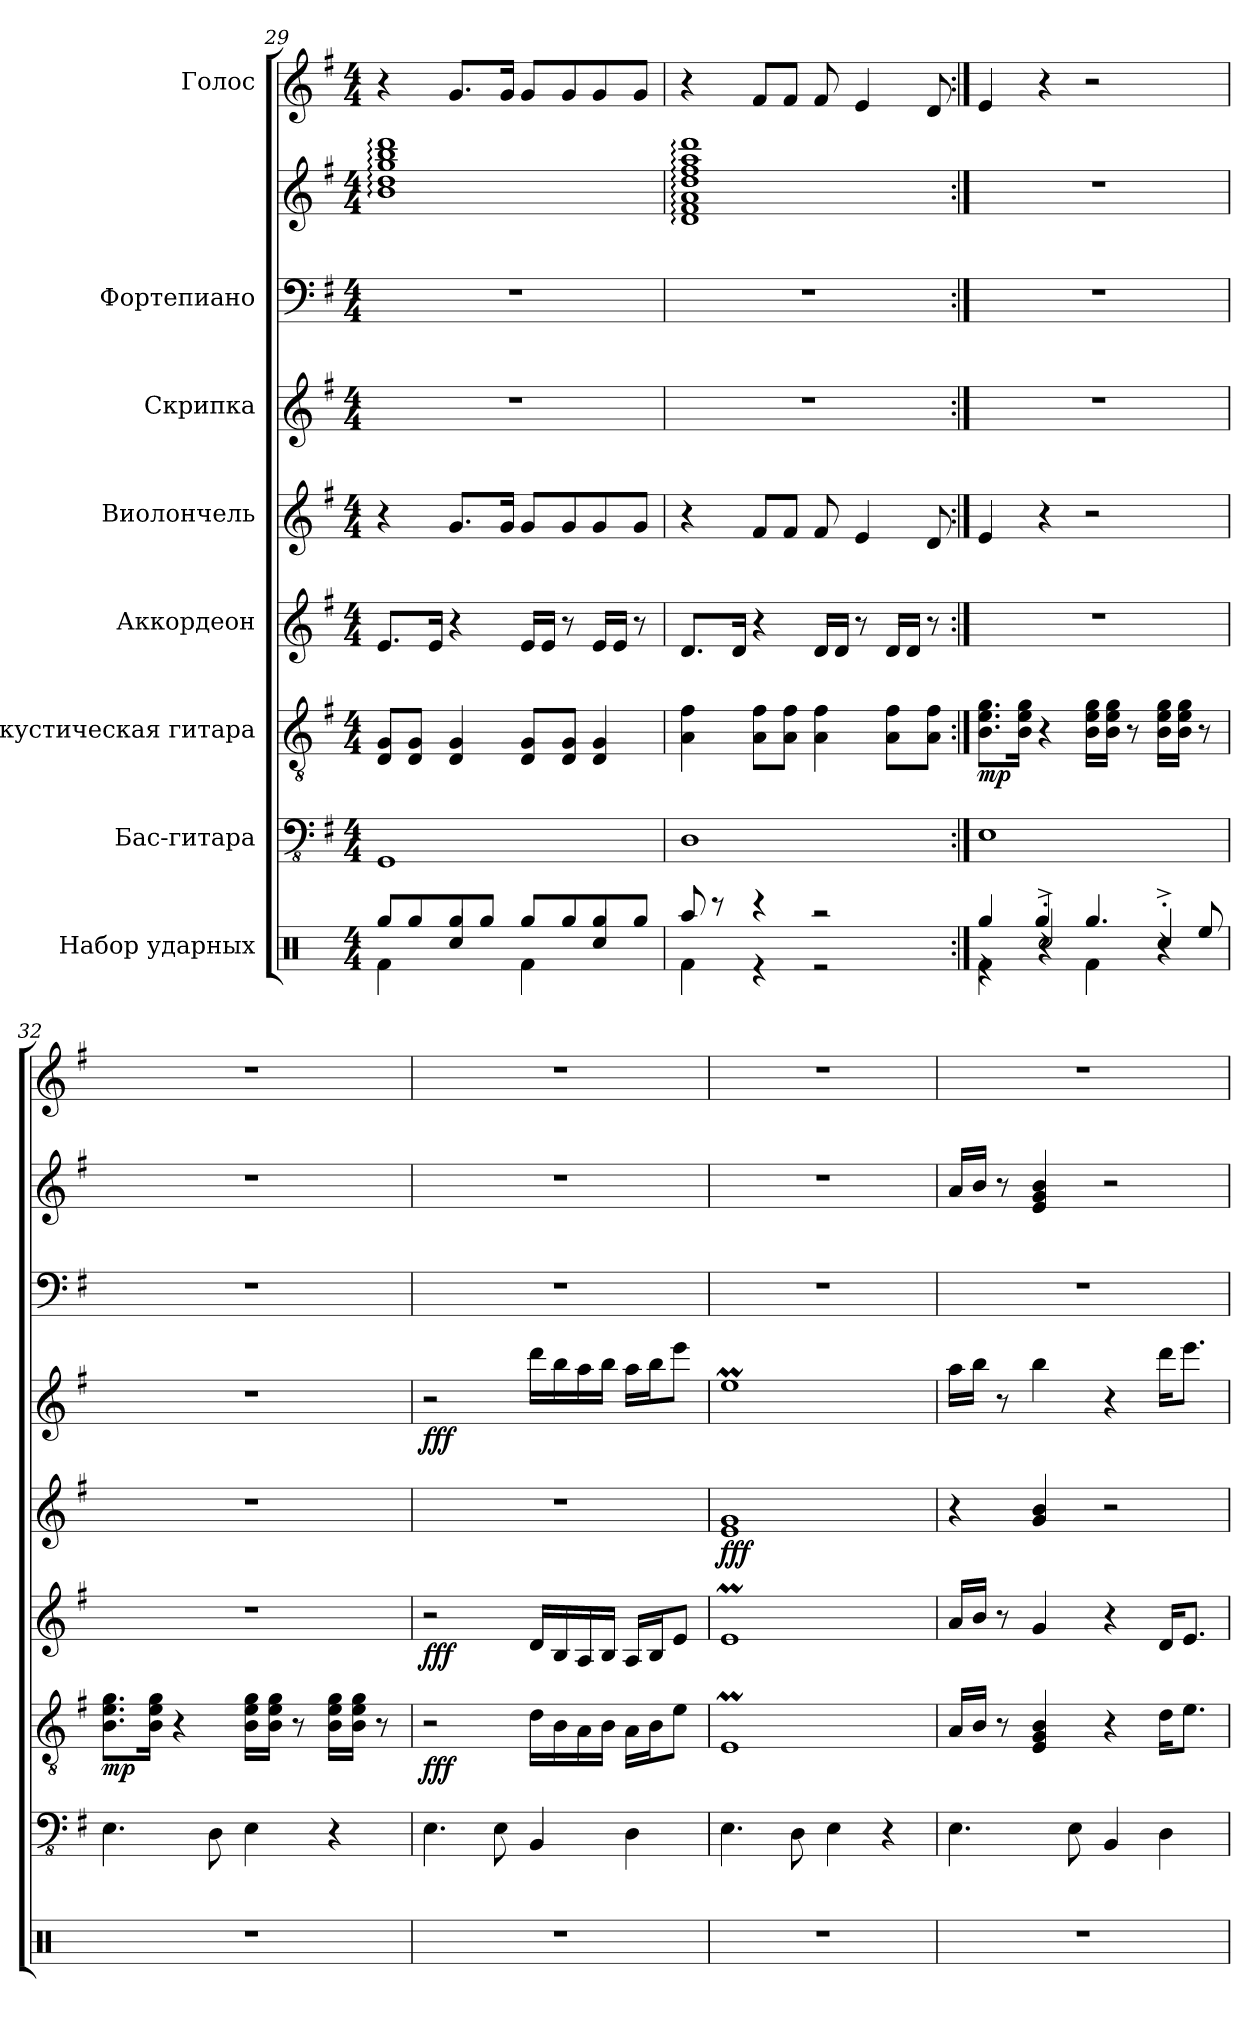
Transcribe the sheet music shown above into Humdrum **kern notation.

**kern	**kern	**kern	**dynam	**kern	**dynam	**kern	**dynam	**kern	**dynam	**kern	**kern	**kern
*part8	*part7	*part6	*part6	*part5	*part5	*part4	*part4	*part3	*part3	*part2	*part2	*part1
*staff9	*staff8	*staff7	*staff7	*staff6	*staff6	*staff5	*staff5	*staff4	*staff4	*staff3	*staff2	*staff1
*I"Набор ударных	*I"Бас-гитара	*I"Акустическая гитара	*	*I"Аккордеон	*	*I"Виолончель	*	*I"Скрипка	*	*I"Фортепиано	*	*I"Голос
*clefX	*clefFv4	*clefGv2	*	*clefG2	*	*clefG2	*	*clefG2	*	*clefF4	*clefG2	*clefG2
*k[]	*k[f#]	*k[f#]	*	*k[f#]	*	*k[f#]	*	*k[f#]	*	*k[f#]	*k[f#]	*k[f#]
*M4/4	*M4/4	*M4/4	*	*M4/4	*	*M4/4	*	*M4/4	*	*M4/4	*M4/4	*M4/4
=29	=29	=29	=29	=29	=29	=29	=29	=29	=29	=29	=29	=29
*^	*	*	*	*	*	*	*	*	*	*	*	*
8Rgg/L	4Rf\	1GGG	8D/ 8G/L	.	8.e/L	.	4r	.	1r	.	1r	1b: 1dd: 1gg: 1bb: 1ddd:	4r
8Rgg/	.	.	8D/ 8G/J	.	.	.	.	.	.	.	.	.	.
.	.	.	.	.	16e/Jk	.	.	.	.	.	.	.	.
8Rgg/	4Rcc/	.	4D/ 4G/	.	4r	.	8.g/L	.	.	.	.	.	8.g/L
8Rgg/J	.	.	.	.	.	.	.	.	.	.	.	.	.
.	.	.	.	.	.	.	16g/Jk	.	.	.	.	.	16g/Jk
8Rgg/L	4Rf\	.	8D/ 8G/L	.	16e/LL	.	8g/L	.	.	.	.	.	8g/L
.	.	.	.	.	16e/JJ	.	.	.	.	.	.	.	.
8Rgg/	.	.	8D/ 8G/J	.	8r	.	8g/	.	.	.	.	.	8g/
8Rgg/	4Rcc/	.	4D/ 4G/	.	16e/LL	.	8g/	.	.	.	.	.	8g/
.	.	.	.	.	16e/JJ	.	.	.	.	.	.	.	.
8Rgg/J	.	.	.	.	8r	.	8g/J	.	.	.	.	.	8g/J
=30	=30	=30	=30	=30	=30	=30	=30	=30	=30	=30	=30	=30	=30
8Raa/	4Rf\	1DD	4A\ 4f#\	.	8.d/L	.	4r	.	1r	.	1r	1d: 1f#: 1a: 1dd: 1ff#: 1aa: 1ddd:	4r
8r	.	.	.	.	.	.	.	.	.	.	.	.	.
.	.	.	.	.	16d/Jk	.	.	.	.	.	.	.	.
4r	4r	.	8A\ 8f#\L	.	4r	.	8f#/L	.	.	.	.	.	8f#/L
.	.	.	8A\ 8f#\J	.	.	.	8f#/J	.	.	.	.	.	8f#/J
2r	2r	.	4A\ 4f#\	.	16d/LL	.	8f#/	.	.	.	.	.	8f#/
.	.	.	.	.	16d/JJ	.	.	.	.	.	.	.	.
.	.	.	.	.	8r	.	4e/	.	.	.	.	.	4e/
.	.	.	8A\ 8f#\L	.	16d/LL	.	.	.	.	.	.	.	.
.	.	.	.	.	16d/JJ	.	.	.	.	.	.	.	.
.	.	.	8A\ 8f#\J	.	8r	.	8d/	.	.	.	.	.	8d/
!!LO:PB:g=z
=31:|!	=31:|!	=31:|!	=31:|!	=31:|!	=31:|!	=31:|!	=31:|!	=31:|!	=31:|!	=31:|!	=31:|!	=31:|!	=31:|!
*	*^	*	*	*	*	*	*	*	*	*	*	*	*
!	!	!	!	!	!LO:DY:b	!	!	!	!	!	!	!	!	!
4re	4Rf\	4Rgg/	1EE	8.B\ 8.e\ 8.g\L	mp	1r	.	4e/	.	1r	.	1r	1r	4e/
.	.	.	.	16B\ 16e\ 16g\Jk	.	.	.	.	.	.	.	.	.	.
2Rcc'^/	4r	4Rgg/	.	4r	.	.	.	4r	.	.	.	.	.	4r
.	4Rf\	4.Rgg/	.	16B\ 16e\ 16g\LL	.	.	.	2r	.	.	.	.	.	2r
.	.	.	.	16B\ 16e\ 16g\JJ	.	.	.	.	.	.	.	.	.	.
.	.	.	.	8r	.	.	.	.	.	.	.	.	.	.
4Rcc'^/	4r	.	.	16B\ 16e\ 16g\LL	.	.	.	.	.	.	.	.	.	.
.	.	.	.	16B\ 16e\ 16g\JJ	.	.	.	.	.	.	.	.	.	.
.	.	8Ree/	.	8r	.	.	.	.	.	.	.	.	.	.
=32	=32	=32	=32	=32	=32	=32	=32	=32	=32	=32	=32	=32	=32	=32
!	!	!	!	!	!LO:DY:b	!	!	!	!	!	!	!	!	!
*v	*v	*v	*	*	*	*	*	*	*	*	*	*	*	*
1r	4.EE\	8.B\ 8.e\ 8.g\L	mp	1r	.	1r	.	1r	.	1r	1r	1r
.	.	16B\ 16e\ 16g\Jk	.	.	.	.	.	.	.	.	.	.
.	.	4r	.	.	.	.	.	.	.	.	.	.
.	8DD\	.	.	.	.	.	.	.	.	.	.	.
.	4EE\	16B\ 16e\ 16g\LL	.	.	.	.	.	.	.	.	.	.
.	.	16B\ 16e\ 16g\JJ	.	.	.	.	.	.	.	.	.	.
.	.	8r	.	.	.	.	.	.	.	.	.	.
.	4r	16B\ 16e\ 16g\LL	.	.	.	.	.	.	.	.	.	.
.	.	16B\ 16e\ 16g\JJ	.	.	.	.	.	.	.	.	.	.
.	.	8r	.	.	.	.	.	.	.	.	.	.
=33	=33	=33	=33	=33	=33	=33	=33	=33	=33	=33	=33	=33
!	!	!	!LO:DY:b	!	!LO:DY:b	!	!	!	!LO:DY:b	!	!	!
1r	4.EE\	2r	fff	2r	fff	1r	.	2r	fff	1r	1r	1r
.	8EE\	.	.	.	.	.	.	.	.	.	.	.
.	4BBB/	16d\LL	.	16d/LL	.	.	.	16ddd\LL	.	.	.	.
.	.	16B\	.	16B/	.	.	.	16bb\	.	.	.	.
.	.	16A\	.	16A/	.	.	.	16aa\	.	.	.	.
.	.	16B\JJ	.	16B/JJ	.	.	.	16bb\JJ	.	.	.	.
.	4DD\	16A\LL	.	16A/LL	.	.	.	16aa\LL	.	.	.	.
.	.	16B\J	.	16B/J	.	.	.	16bb\J	.	.	.	.
.	.	8e\J	.	8e/J	.	.	.	8eee\J	.	.	.	.
=34	=34	=34	=34	=34	=34	=34	=34	=34	=34	=34	=34	=34
!	!	!	!	!	!	!	!LO:DY:b	!	!	!	!	!
1r	4.EE\	1EM	.	1eM	.	1e 1g	fff	1eeM	.	1r	1r	1r
.	8DD\	.	.	.	.	.	.	.	.	.	.	.
.	4EE\	.	.	.	.	.	.	.	.	.	.	.
.	4r	.	.	.	.	.	.	.	.	.	.	.
!!LO:PB:g=z
=35	=35	=35	=35	=35	=35	=35	=35	=35	=35	=35	=35	=35
1r	4.EE\	16A/LL	.	16a/LL	.	4r	.	16aa\LL	.	1r	16a/LL	1r
.	.	16B/JJ	.	16b/JJ	.	.	.	16bb\JJ	.	.	16b/JJ	.
.	.	8r	.	8r	.	.	.	8r	.	.	8r	.
.	.	4E/ 4G/ 4B/	.	4g/	.	4g/ 4b/	.	4bb\	.	.	4e/ 4g/ 4b/	.
.	8EE\	.	.	.	.	.	.	.	.	.	.	.
.	4BBB/	4r	.	4r	.	2r	.	4r	.	.	2r	.
.	4DD\	16d\KL	.	16d/KL	.	.	.	16ddd\KL	.	.	.	.
.	.	8.e\J	.	8.e/J	.	.	.	8.eee\J	.	.	.	.
=	=	=	=	=	=	=	=	=	=	=	=	=
*-	*-	*-	*-	*-	*-	*-	*-	*-	*-	*-	*-	*-
